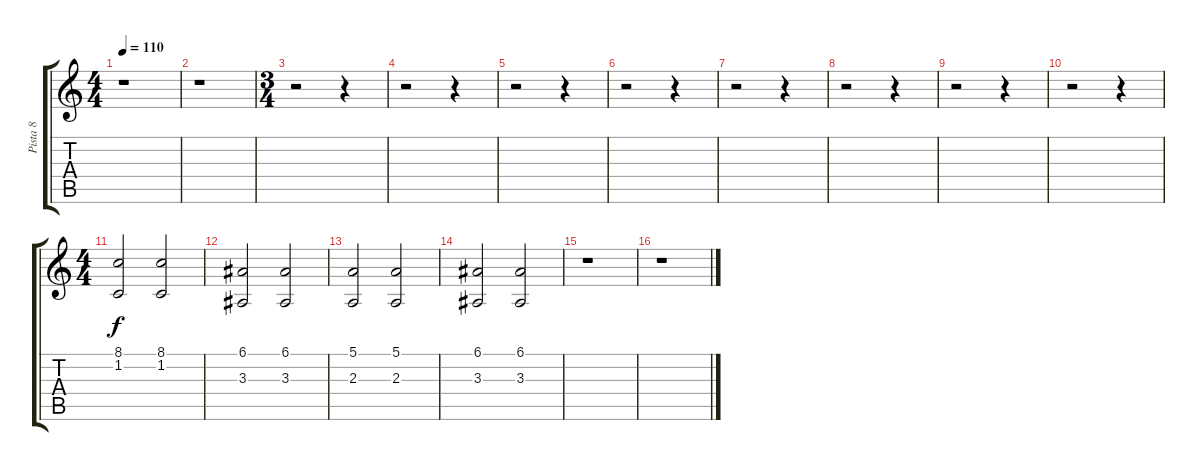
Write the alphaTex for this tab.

\track ("Pista 8" "Pista 8") {instrument tubularbells}
\staff {score tabs}
\tuning (E4 B3 G3 D3 A2 E2) {hide}
\ts (4 4)
\tempo 110
\clef g2
\ks c
r.1{dy f} |
r.1 |
\ts (3 4)
r.2 r.4 |
r.2 r.4 |
r.2 r.4 |
r.2 r.4 |
r.2 r.4 |
r.2 r.4 |
r.2 r.4 |
r.2 r.4 |
\ts (4 4)
(8.1 1.2).2 (8.1 1.2).2 |
(6.1 3.3).2 (6.1 3.3).2 |
(5.1 2.3).2 (5.1 2.3).2 |
(6.1 3.3).2 (6.1 3.3).2 |
r.1 |
r.1
